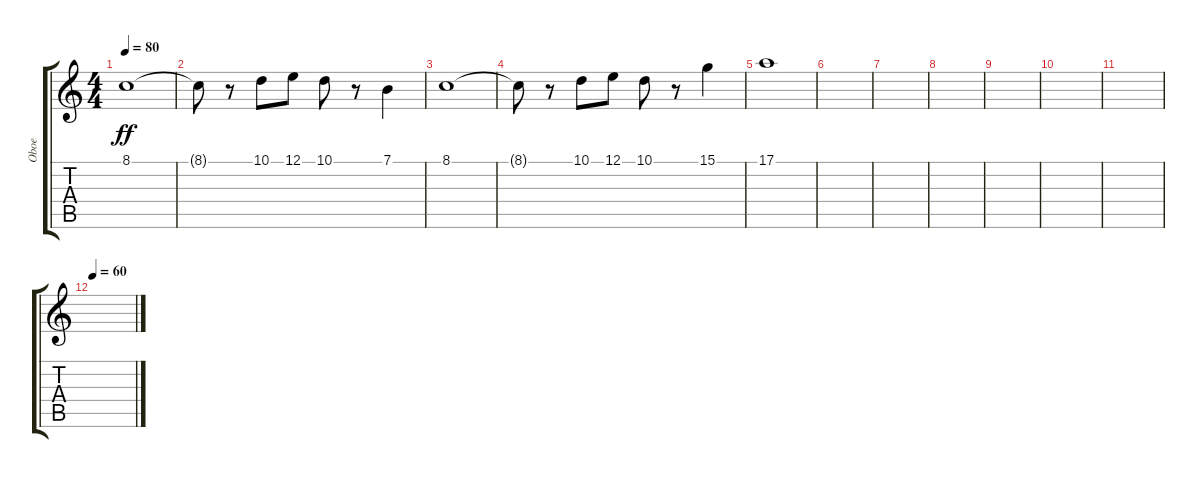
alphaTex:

\track ("Oboe" "Oboe") {instrument oboe}
\staff {score tabs}
\tuning (E4 B3 G3 D3 A2 E2) {hide}
\ts (4 4)
\tempo 80
\clef g2
\ks c
8.1.1{dy ff} |
8.1{t}.8 r.8 10.1.8 12.1.8 10.1.8 r.8 7.1.4 |
8.1.1 |
8.1{t}.8 r.8 10.1.8 12.1.8 10.1.8 r.8 15.1.4 |
17.1.1 |
|
|
|
|
|
|
\tempo 60
